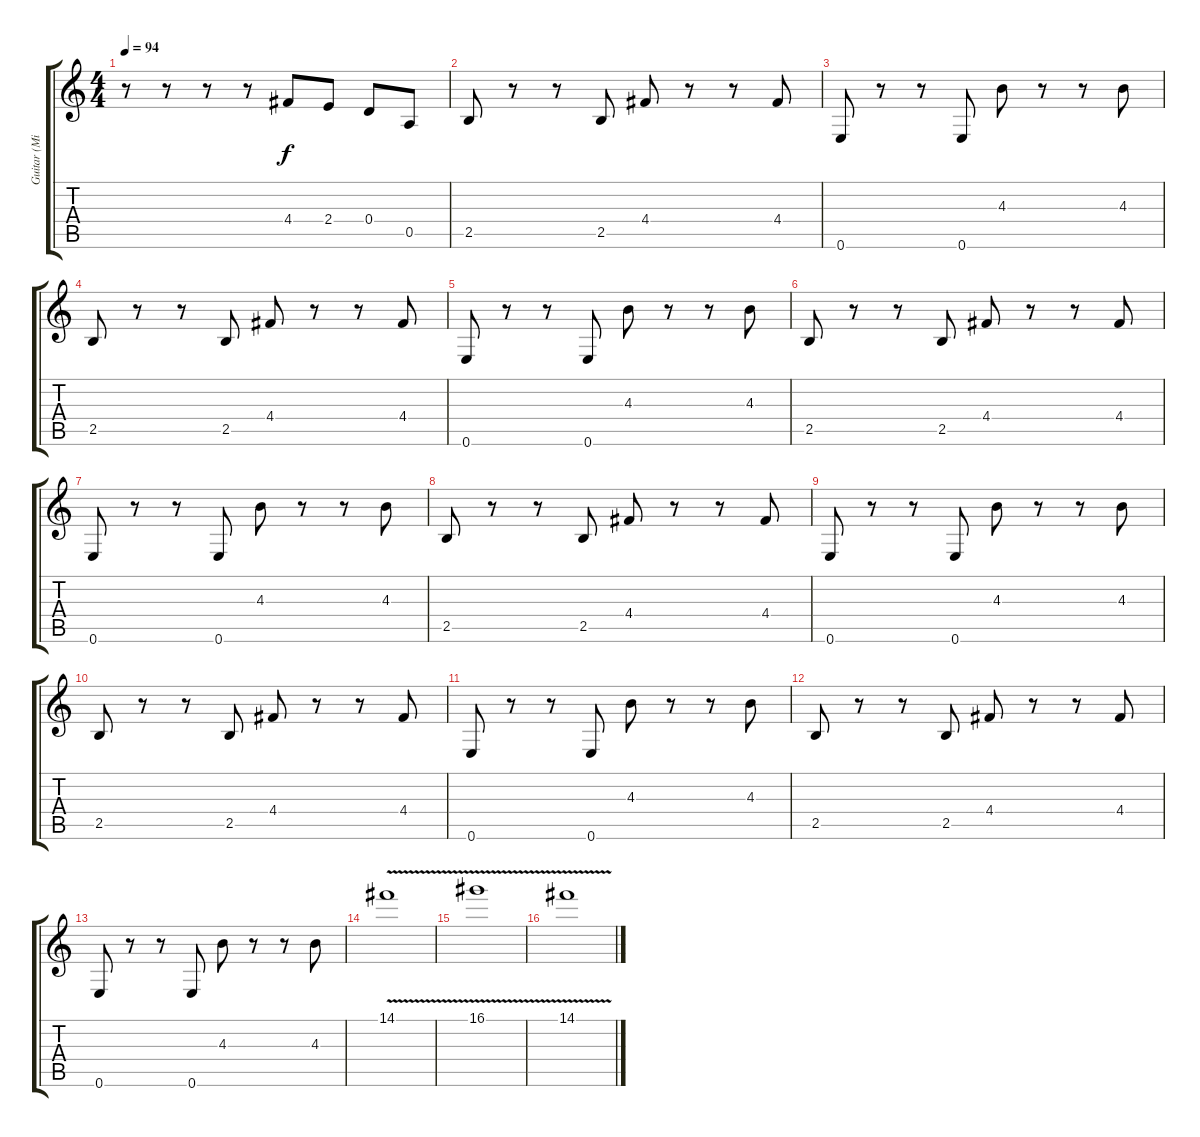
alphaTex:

\track ("Guitar (Mick)" "Guitar (Mi") {instrument electricguitarclean}
\staff {score tabs}
\tuning (E4 B3 G3 D3 A2 E2) {hide}
\ts (4 4)
\tempo 94
\clef g2
\ks c
r.8{dy f} r.8 r.8 r.8 4.4.8 2.4.8 0.4.8 0.5.8 |
2.5.8{volume 11} r.8 r.8 2.5.8 4.4.8 r.8 r.8 4.4.8 |
0.6.8 r.8 r.8 0.6.8 4.3.8 r.8 r.8 4.3.8 |
2.5.8 r.8 r.8 2.5.8 4.4.8 r.8 r.8 4.4.8 |
0.6.8 r.8 r.8 0.6.8 4.3.8 r.8 r.8 4.3.8 |
2.5.8 r.8 r.8 2.5.8 4.4.8 r.8 r.8 4.4.8 |
0.6.8 r.8 r.8 0.6.8 4.3.8 r.8 r.8 4.3.8 |
2.5.8 r.8 r.8 2.5.8 4.4.8 r.8 r.8 4.4.8 |
0.6.8 r.8 r.8 0.6.8 4.3.8 r.8 r.8 4.3.8 |
2.5.8 r.8 r.8 2.5.8 4.4.8 r.8 r.8 4.4.8 |
0.6.8 r.8 r.8 0.6.8 4.3.8 r.8 r.8 4.3.8 |
2.5.8 r.8 r.8 2.5.8 4.4.8 r.8 r.8 4.4.8 |
0.6.8 r.8 r.8 0.6.8 4.3.8 r.8 r.8 4.3.8 |
14.1{v}.1 |
16.1{v}.1 |
14.1{v}.1
